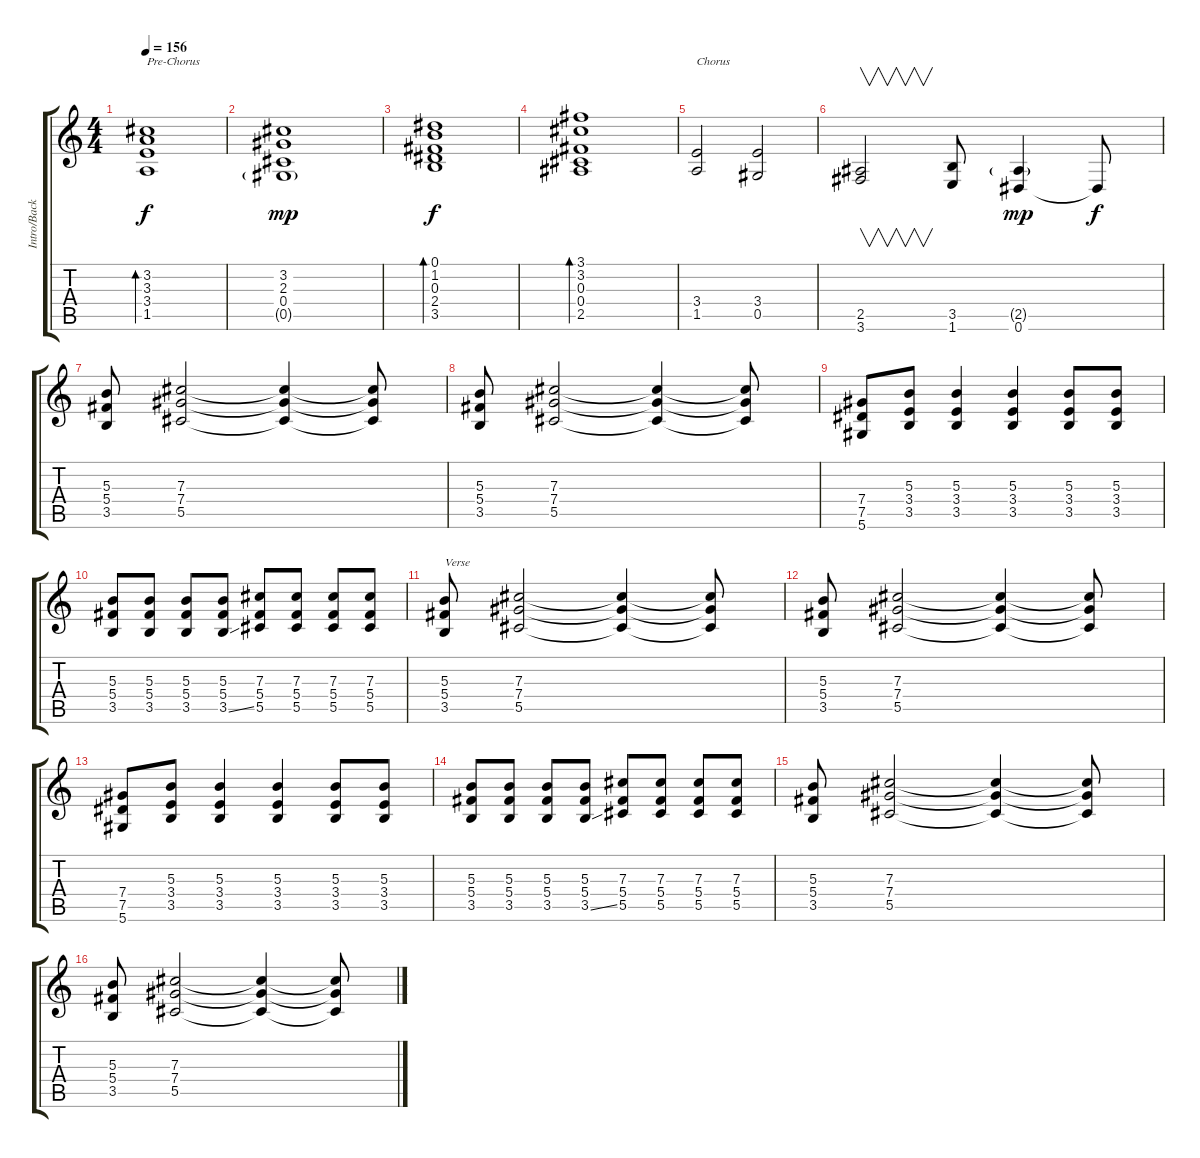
\track ("Intro/Background" "Intro/Back") {instrument electricguitarclean}
\staff {score tabs}
\tuning (Eb4 Bb3 Gb3 Db3 Ab2 Eb2) {hide}
\ts (4 4)
\tempo 156
\clef g2
\ks c
(3.2 3.3 3.4 1.5).1{bd 120 txt "Pre-Chorus" dy f} |
(3.2 2.3 0.4 0.5{g}).1{dy mp} |
(0.1 1.2 0.3 2.4 3.5).1{bd 60 dy f} |
(3.1 3.2 0.3 0.4 2.5).1{bd 120} |
(3.4 1.5).2{txt "Chorus"} (3.4 0.5).2 |
(2.5 3.6).2{v} (3.5 1.6).8 (2.5{g} 0.6).4{dy mp} 0.6{t}.8{dy f} |
(5.3 5.4 3.5).8 (7.3 7.4 5.5).2 (7.3{t} 7.4{t} 5.5{t}).4 (7.3{t} 7.4{t} 5.5{t}).8 |
(5.3 5.4 3.5).8 (7.3 7.4 5.5).2 (7.3{t} 7.4{t} 5.5{t}).4 (7.3{t} 7.4{t} 5.5{t}).8 |
(7.4 7.5 5.6).8 (5.3 3.4 3.5).8 (5.3 3.4 3.5).4 (5.3 3.4 3.5).4 (5.3 3.4 3.5).8 (5.3 3.4 3.5).8 |
(5.3 5.4 3.5).8 (5.3 5.4 3.5).8 (5.3 5.4 3.5).8 (5.3 5.4 3.5{ss}).8 (7.3 5.4 5.5).8 (7.3 5.4 5.5).8 (7.3 5.4 5.5).8 (7.3 5.4 5.5).8 |
(5.3 5.4 3.5).8{txt "Verse"} (7.3 7.4 5.5).2 (7.3{t} 7.4{t} 5.5{t}).4 (7.3{t} 7.4{t} 5.5{t}).8 |
(5.3 5.4 3.5).8 (7.3 7.4 5.5).2 (7.3{t} 7.4{t} 5.5{t}).4 (7.3{t} 7.4{t} 5.5{t}).8 |
(7.4 7.5 5.6).8 (5.3 3.4 3.5).8 (5.3 3.4 3.5).4 (5.3 3.4 3.5).4 (5.3 3.4 3.5).8 (5.3 3.4 3.5).8 |
(5.3 5.4 3.5).8 (5.3 5.4 3.5).8 (5.3 5.4 3.5).8 (5.3 5.4 3.5{ss}).8 (7.3 5.4 5.5).8 (7.3 5.4 5.5).8 (7.3 5.4 5.5).8 (7.3 5.4 5.5).8 |
(5.3 5.4 3.5).8 (7.3 7.4 5.5).2 (7.3{t} 7.4{t} 5.5{t}).4 (7.3{t} 7.4{t} 5.5{t}).8 |
(5.3 5.4 3.5).8 (7.3 7.4 5.5).2 (7.3{t} 7.4{t} 5.5{t}).4 (7.3{t} 7.4{t} 5.5{t}).8
